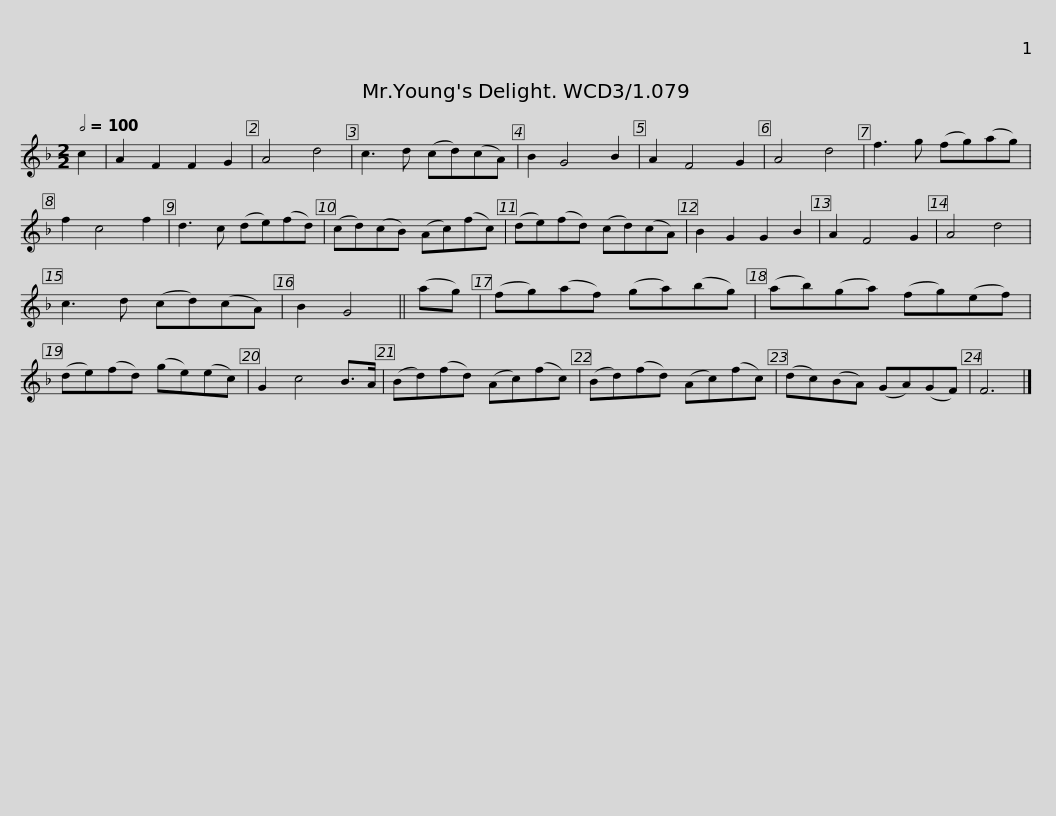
X:1
L:1/8
Q:1/2=100
M:2/2
I:linebreak $
K:F
V:1 treble
V:1
 c2 | A2 F2 F2 G2 | A4 d4 | c3 d (cd)(cA) | B2 G4 B2 | %5
 A2 F4 G2 | A4 d4 | f3 g (fg)(ag) | f2 c4 f2 | d3 c (de)(fd) |$ %10
 (cd)(cB) (Ac)(fc) | (de)(fd) (cd)(cA) | B2 G2 G2 B2 | A2 F4 G2 | A4 d4 | %15
 c3 d (cd)(cA) | B2 G4 || (ag) |$ (fg)(af) (ga)(bg) | (ab)(ga) (fg)(ef) | %20
 (de)(fd) (ge)(ec) | G2 c4 B>A | (Bd)(fd) (Ac)(fc) | (Bd)(fd) (Ac)(fc) |$ (dc)(BA) (GA)(GF) | %25
 F6 |] %26
